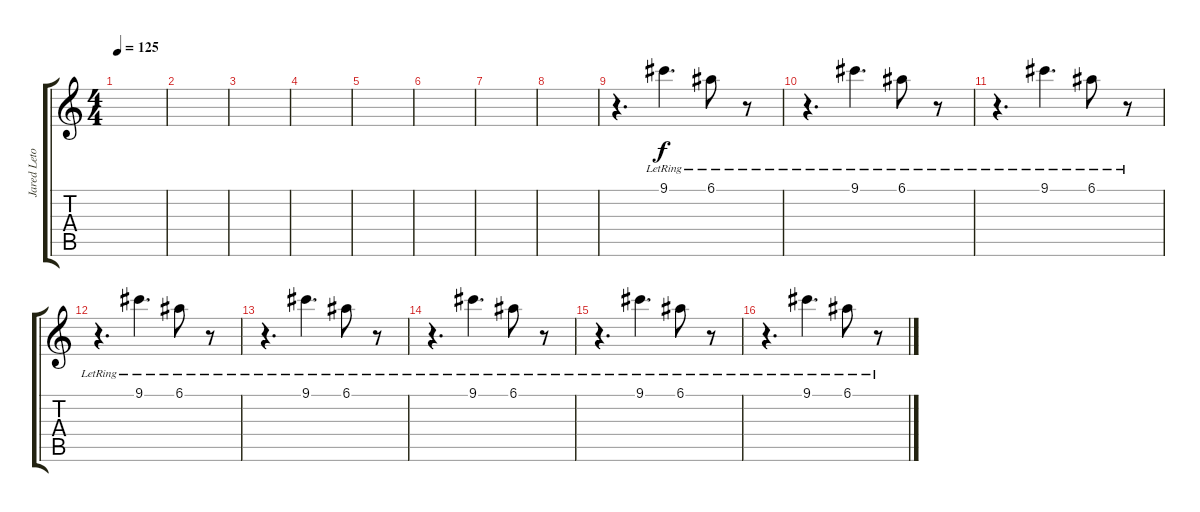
\track ("Jared Leto" "Jared Leto") {instrument overdrivenguitar}
\staff {score tabs}
\tuning (E4 B3 G3 D3 A2 E2) {hide}
\ts (4 4)
\tempo 125
\clef g2
\ks c
|
|
|
|
|
|
|
|
r.4{d} 9.1{lr}.4{d} 6.1{lr}.8 r.8 |
r.4{d} 9.1{lr}.4{d} 6.1{lr}.8 r.8 |
r.4{d} 9.1{lr}.4{d} 6.1{lr}.8 r.8 |
r.4{d} 9.1{lr}.4{d} 6.1{lr}.8 r.8 |
r.4{d} 9.1{lr}.4{d} 6.1{lr}.8 r.8 |
r.4{d} 9.1{lr}.4{d} 6.1{lr}.8 r.8 |
r.4{d} 9.1{lr}.4{d} 6.1{lr}.8 r.8 |
r.4{d} 9.1{lr}.4{d} 6.1{lr}.8 r.8
